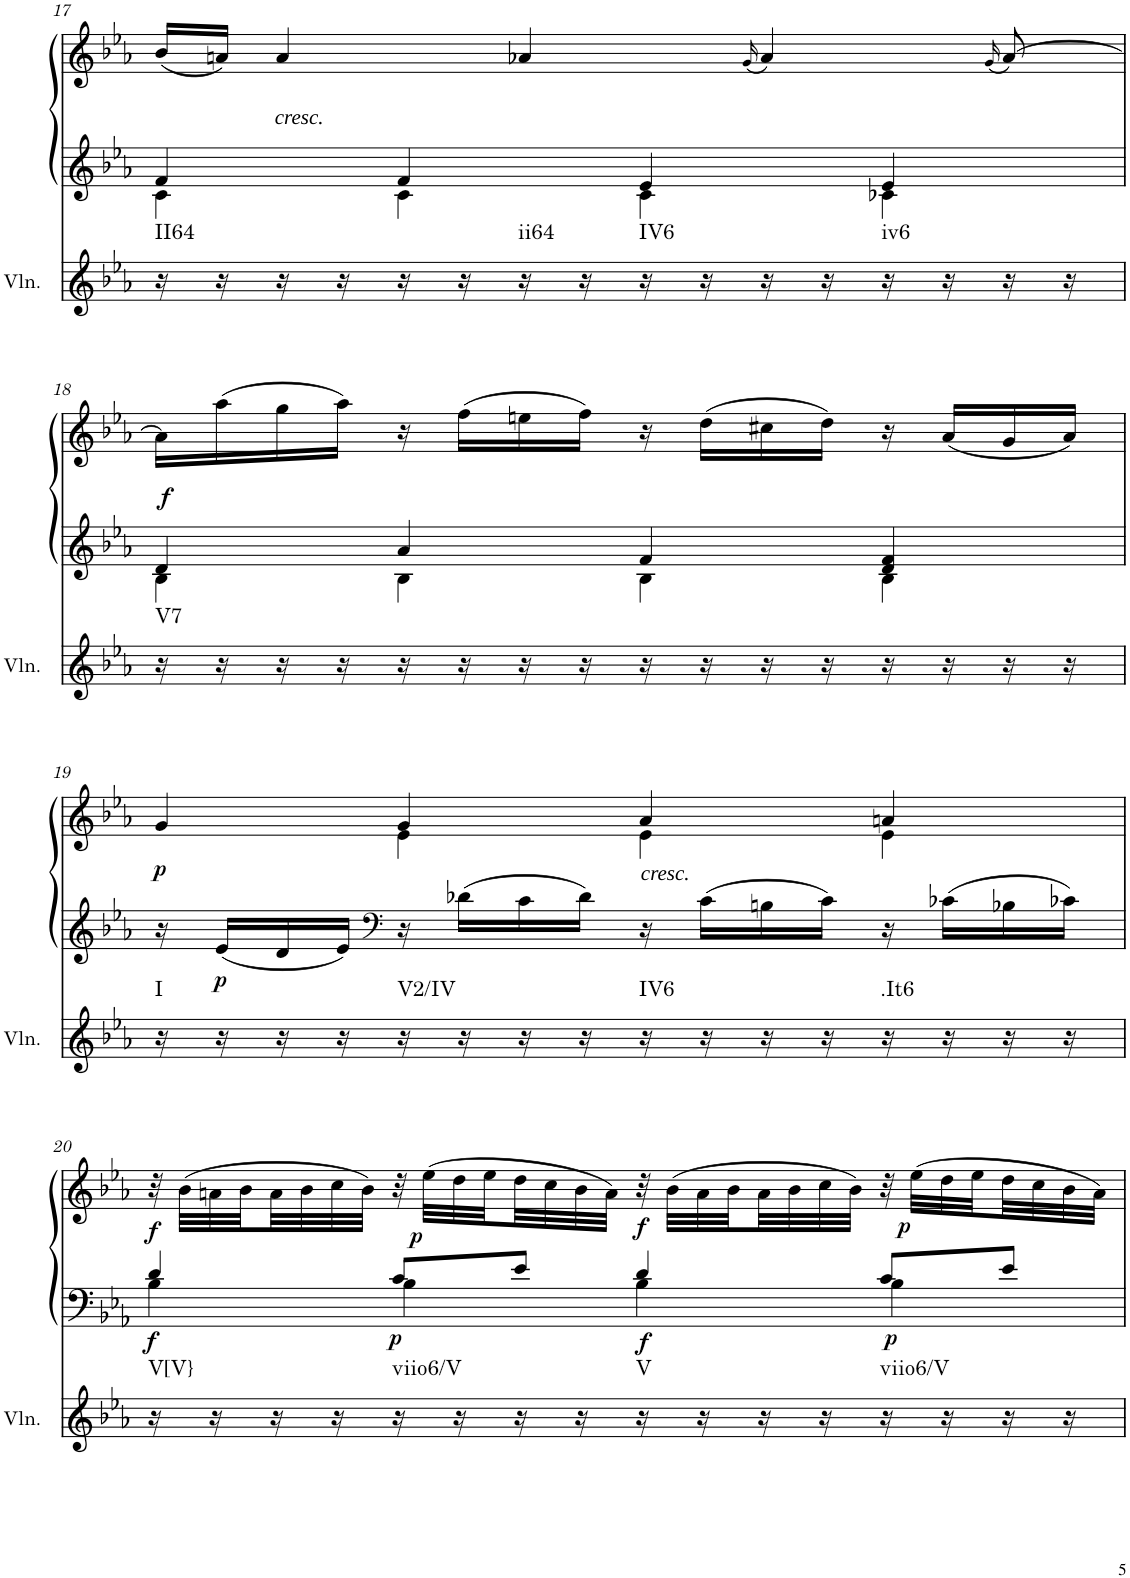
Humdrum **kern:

**kern	**harte	**kern	**kern	**dynam
*part2	*part2	*part1	*part1	*part1
*staff3	*	*staff2	*staff1	*staff1/2
*I"Violin	*	*I"Klavier linke Hand	*	*
*I'Vln.	*	*	*	*
!!LO:PB:g=z
*clefG2	*	*clefF4	*clefG2	*
*k[b-e-a-]	*	*k[b-e-a-]	*k[b-e-a-]	*
*M4/4	*	*M4/4	*M4/4	*
=17	=17	=17	=17	=17
*	*	*^	*	*
!	!LO:H:kt=II64	!	!	!	!
16r	N	4f/	4c\	(16b-/LL	.
16r	.	.	.	16an/JJ)	.
!	!	!	!	!LO:TX:b:i:t=cresc.	!
16r	.	.	.	4a/	.
16r	.	.	.	.	.
16r	.	4f/	4c\	.	.
16r	.	.	.	.	.
!	!LO:H:kt=ii64	!	!	!	!
16r	N	.	.	4a-X/	.
16r	.	.	.	.	.
!	!LO:H:kt=IV6	!	!	!	!
16r	N	4e-/	4c\	.	.
16r	.	.	.	.	.
.	.	.	.	(16qg/	.
16r	.	.	.	4a-/)	.
16r	.	.	.	.	.
!	!LO:H:kt=iv6	!	!	!	!
16r	N	4e-/	4c-X\	.	.
16r	.	.	.	.	.
.	.	.	.	(16qg/	.
16r	.	.	.	[8a-/)	.
16r	.	.	.	.	.
!!LO:LB:g=z
=18	=18	=18	=18	=18	=18
!	!LO:H:kt=V7	!	!	!	!LO:DY:b
16r	N	4d/	4B-\	16a-\LL]	f
16r	.	.	.	(16aa-\	.
16r	.	.	.	16gg\	.
16r	.	.	.	16aa-\JJ)	.
16r	.	4a-/	4B-\	16r	.
16r	.	.	.	(16ff\LL	.
16r	.	.	.	16een\	.
16r	.	.	.	16ff\JJ)	.
16r	.	4f/	4B-\	16r	.
16r	.	.	.	(16dd\LL	.
16r	.	.	.	16cc#X\	.
16r	.	.	.	16dd\JJ)	.
16r	.	4d/ 4f/	4B-\	16r	.
16r	.	.	.	(16a-/LL	.
16r	.	.	.	16g/	.
16r	.	.	.	16a-/JJ)	.
*	*	*v	*v	*	*
!!LO:LB:g=z
=19	=19	=19	=19	=19
*	*	*	*^	*
!	!LO:H:kt=I	!	!	!	!LO:DY:b
16r	N	16r	4g/	4ryy	p
!	!	!	!	!	!LO:DY:b=2
16r	.	16e-/LL	.	.	p
16r	.	16d/	.	.	.
16r	.	16e-/JJ	.	.	.
*	*	*clefF4	*	*	*
!	!LO:H:kt=V2/IV	!	!	!	!
16r	N	16r	4g/	4e-\	.
16r	.	16d-X\LL	.	.	.
16r	.	16c\	.	.	.
16r	.	16d-\JJ	.	.	.
!	!LO:H:kt=IV6	!	!LO:TX:b:i:t=cresc.	!	!
16r	N	16r	4a-/	4e-\	.
16r	.	16c\LL	.	.	.
16r	.	16Bn\	.	.	.
16r	.	16c\JJ	.	.	.
!	!LO:H:kt=.It6	!	!	!	!
16r	N	16r	4an/	4e-\	.
16r	.	16c-X\LL	.	.	.
16r	.	16B-X\	.	.	.
16r	.	16c-X\JJ	.	.	.
*	*	*	*v	*v	*
!!LO:LB:g=z
=20	=20	=20	=20	=20
*	*	*^	*	*
!	!	!	!	!	!LO:DY:b=2
!	!LO:H:kt=V[V}	!	!	!	!LO:DY:n=1:b
16r	N	4d/	4B-\	32r	f f
.	.	.	.	(32b-\LLL	.
16r	.	.	.	32an\	.
.	.	.	.	32b-\	.
16r	.	.	.	32a\	.
.	.	.	.	32b-\	.
16r	.	.	.	32cc\	.
.	.	.	.	32b-\JJJ)	.
!	!LO:H:kt=viio6/V	!	!	!	!LO:DY:n=2:b=2
16r	N	8c/L	4B-\	32r	p
!	!	!	!	!	!LO:DY:n=3:b
.	.	.	.	(32ee-\LLL	p
16r	.	.	.	32dd\	.
.	.	.	.	32ee-\	.
16r	.	8e-/J	.	32dd\	.
.	.	.	.	32cc\	.
16r	.	.	.	32b-\	.
.	.	.	.	32a\JJJ)	.
!	!	!	!	!	!LO:DY:n=4:b=2
!	!LO:H:kt=V	!	!	!	!LO:DY:n=5:b
16r	N	4d/	4B-\	32r	f f
.	.	.	.	(32b-\LLL	.
16r	.	.	.	32a\	.
.	.	.	.	32b-\	.
16r	.	.	.	32a\	.
.	.	.	.	32b-\	.
16r	.	.	.	32cc\	.
.	.	.	.	32b-\JJJ)	.
!	!LO:H:kt=viio6/V	!	!	!	!LO:DY:n=6:b=2
16r	N	8c/L	4B-\	32r	p
!	!	!	!	!	!LO:DY:n=7:b
.	.	.	.	(32ee-\LLL	p
16r	.	.	.	32dd\	.
.	.	.	.	32ee-\	.
16r	.	8e-/J	.	32dd\	.
.	.	.	.	32cc\	.
16r	.	.	.	32b-\	.
.	.	.	.	32a\JJJ)	.
*	*	*v	*v	*	*
=	=	=	=	=
*-	*-	*-	*-	*-
